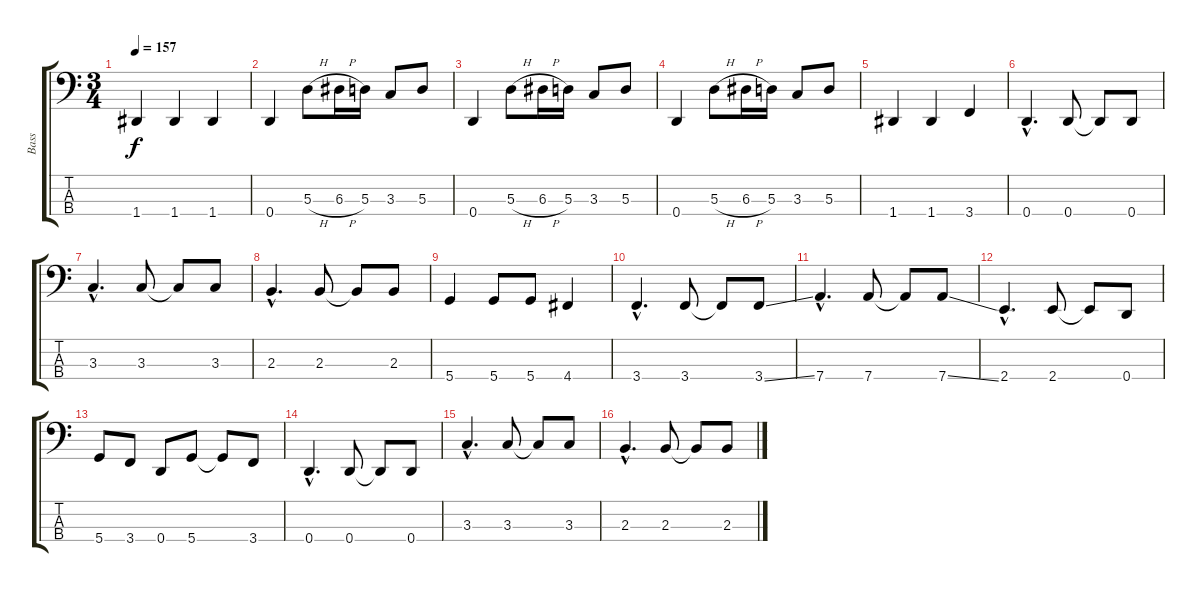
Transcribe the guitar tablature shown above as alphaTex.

\track ("Bass" "Bass") {instrument electricbassfinger}
\staff {score tabs}
\tuning (G2 D2 A1 D1) {hide}
\ts (3 4)
\tempo 157
\clef f4
\ks c
1.4.4{dy f} 1.4.4 1.4.4 |
0.4.4 5.3{h}.8 6.3{h}.16 5.3.16 3.3.8 5.3.8 |
0.4.4 5.3{h}.8 6.3{h}.16 5.3.16 3.3.8 5.3.8 |
0.4.4 5.3{h}.8 6.3{h}.16 5.3.16 3.3.8 5.3.8 |
1.4.4 1.4.4 3.4.4 |
0.4{hac}.4{d} 0.4.8 0.4{t}.8 0.4.8 |
3.3{hac}.4{d} 3.3.8 3.3{t}.8 3.3.8 |
2.3{hac}.4{d} 2.3.8 2.3{t}.8 2.3.8 |
5.4.4 5.4.8 5.4.8 4.4.4 |
3.4{hac}.4{d} 3.4.8 3.4{t}.8 3.4{ss}.8 |
7.4{hac}.4{d} 7.4.8 7.4{t}.8 7.4{ss}.8 |
2.4{hac}.4{d} 2.4.8 2.4{t}.8 0.4.8 |
5.4.8 3.4.8 0.4.8 5.4.8 5.4{t}.8 3.4.8 |
0.4{hac}.4{d} 0.4.8 0.4{t}.8 0.4.8 |
3.3{hac}.4{d} 3.3.8 3.3{t}.8 3.3.8 |
2.3{hac}.4{d} 2.3.8 2.3{t}.8 2.3.8
